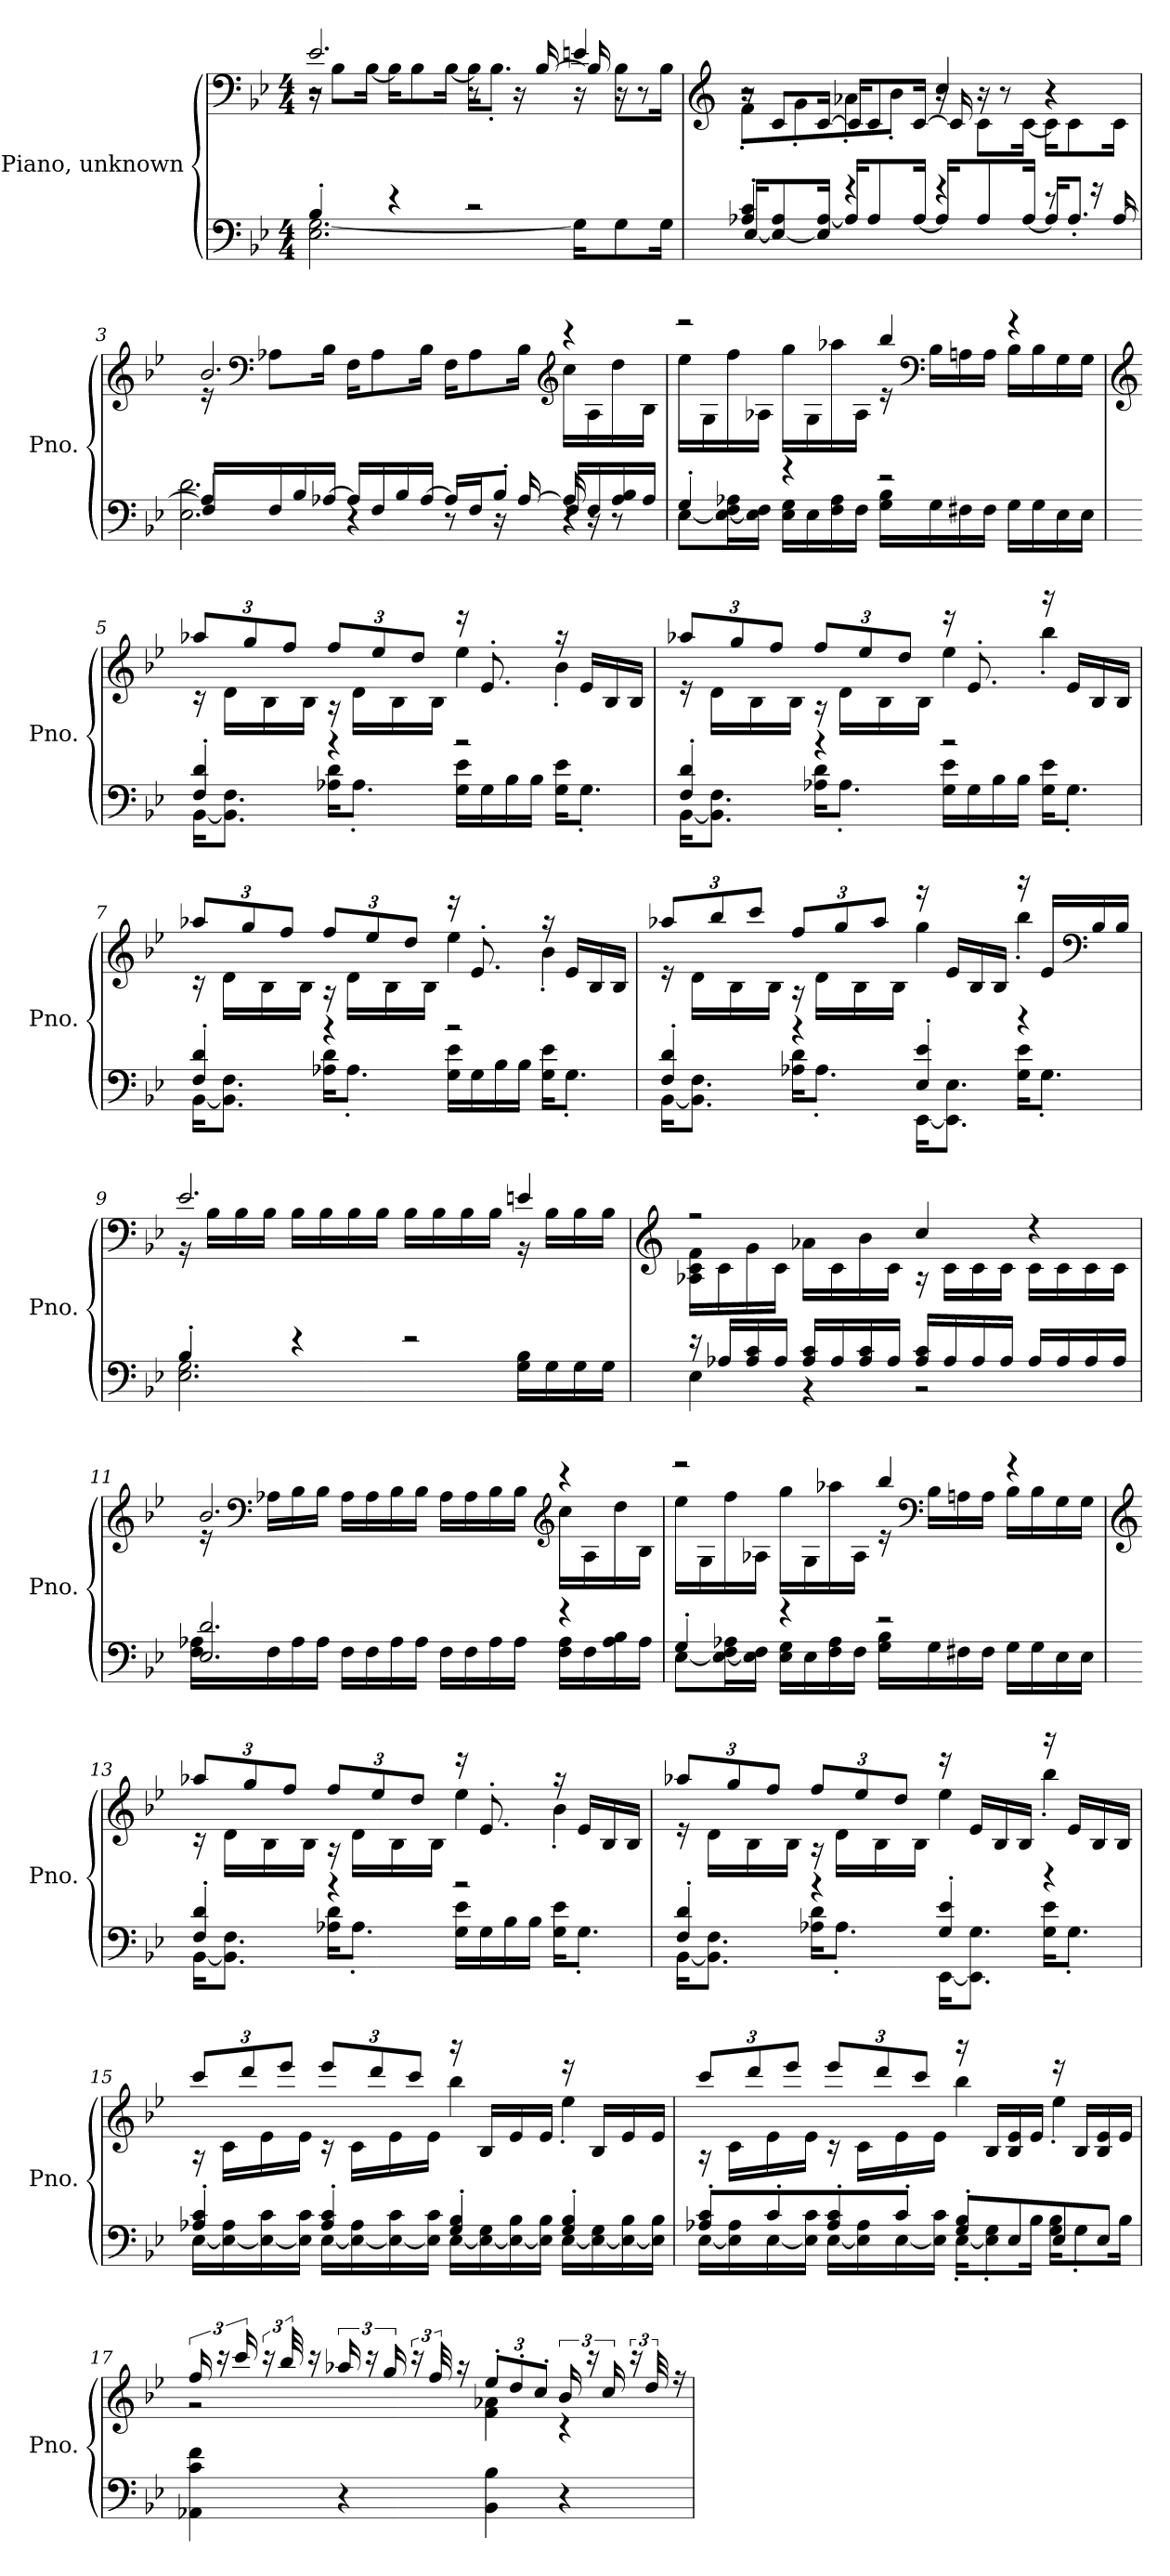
**kern	**kern
*part1	*part1
*staff2	*staff1
*I"Piano, unknown	*
*I'Pno.	*
*clefF4	*clefF4
*k[b-e-]	*k[b-e-]
*M4/4	*M4/4
*MM120	*MM120
=1	=1
*^	*^
*	*	*	*^
4B-'/	2.E-\ [2.G\	2.e-/	16r	2r
.	.	.	8B-\L	.
.	.	.	[16B-\Jk	.
4r	.	.	16B-\KL]	.
.	.	.	8B-\	.
.	.	.	[16B-\Jk	.
2r	.	.	16B-\KL]	8r
.	.	.	8.B-'\J	.
.	.	.	.	16r
.	.	.	.	[16B-/
.	16G\KL]	4en/	16r	16B-/]
.	8G\	.	8B-\L	16r
.	.	.	.	8r
.	16G\Jk	.	16B-\Jk	.
=2	=2	=2	=2	=2
*	*	*clefG2	*	*
4A-X/' 4c/'	[16E-/KL	2r	8f'\L	16r
.	8E-/_ 8A-/	.	.	8c/L
.	.	.	8g'\	.
.	16E-/] [16A-/Jk	.	.	[16c/Jk
4r	16A-/KL]	.	8a-X'\	16c/KL]
.	8A-/	.	.	8c/
.	.	.	8b-'\J	.
.	[16A-/Jk	.	.	[16c/Jk
4r	16A-/KL]	4cc/	16r	16c/]
.	8A-/	.	8c\L	16r
.	.	.	.	8r
.	[16A-/Jk	.	[16c\Jk	.
8r	16A-/KL]	4r	16c\KL]	4r
.	8.A-'/J	.	8c\	.
16r	.	.	.	.
[16A-/	.	.	16c\Jk	.
*	*	*	*v	*v
!!LO:LB:g=z
=3	=3	=3	=3
*	*^	*	*
4A-/]	2.E-\ 2.d\	16F/LL	2.b-/	16r
*	*	*	*clefF4	*
.	.	16F/	.	8A-X\L
.	.	16B-/	.	.
.	.	[16A-X/JJ	.	16B-\Jk
4r	.	16A-/LL]	.	16F\KL
.	.	16F/	.	8A-\
.	.	16B-/	.	.
.	.	[16A-/JJ	.	16B-\Jk
8r	.	16A-/LL]	.	16F\KL
.	.	16F/J	.	8A-\
16r	.	8B-'/J	.	.
[16A-/	.	.	.	16B-\Jk
*	*	*	*clefG2	*
16A-/]	4r	16F/LL	4r	16cc\LL
16r	.	16F/	.	16A-\
8r	.	16A-/ 16B-/	.	16dd\
.	.	16A-/JJ	.	16B-\JJ
*	*v	*v	*	*
=4	=4	=4	=4
4G'/	[8E-\L	2r	16ee-\LL
.	.	.	16G\
.	16E-\_ 16F\ 16A-X\L	.	16ff\
.	16E-\] 16F\JJ	.	16A-X\JJ
4r	16E-\ 16G\LL	.	16gg\LL
.	16E-\	.	16G\
.	16F\ 16A-\	.	16aa-X\
.	16F\JJ	.	16A-\JJ
2r	16G\ 16B-\LL	4bb-/	16r
*	*	*clefF4	*
.	16G\	.	16B-\LL
.	16F#X\	.	16An\
.	16F#\JJ	.	16A\JJ
.	16G\LL	4r	16B-\LL
.	16G\	.	16B-\
.	16E-\	.	16G\
.	16E-\JJ	.	16G\JJ
!!LO:LB:g=z	!!
=5	=5	=5	=5
*	*	*clefG2	*
*	*	*Xbrackettup	*
4F/' 4d/'	[16BB-\KL	12aa-X/L	16r
.	8.BB-\] 8.F\J	.	16d\LL
.	.	12gg/	.
.	.	.	16B-\
.	.	12ff/J	.
.	.	.	16B-\JJ
4r	16A-X\ 16d\KL	12ff/L	16r
.	8.A-'\J	.	16d\LL
.	.	12ee-/	.
.	.	.	16B-\
.	.	12dd/J	.
.	.	.	16B-\JJ
2r	16G\ 16e-\LL	16r	4ee-\
.	16G\	8.e-'/	.
.	16B-\	.	.
.	16B-\JJ	.	.
.	16G\ 16e-\KL	16r	4b-'\
.	8.G'\J	16e-/LL	.
.	.	16B-/	.
.	.	16B-/JJ	.
=6	=6	=6	=6
4F/' 4d/'	[16BB-\KL	12aa-X/L	16r
.	8.BB-\] 8.F\J	.	16d\LL
.	.	12gg/	.
.	.	.	16B-\
.	.	12ff/J	.
.	.	.	16B-\JJ
4r	16A-X\ 16d\KL	12ff/L	16r
.	8.A-'\J	.	16d\LL
.	.	12ee-/	.
.	.	.	16B-\
.	.	12dd/J	.
.	.	.	16B-\JJ
2r	16G\ 16e-\LL	16r	4ee-\
.	16G\	8.e-'/	.
.	16B-\	.	.
.	16B-\JJ	.	.
.	16G\ 16e-\KL	16r	4bb-'\
.	8.G'\J	16e-/LL	.
.	.	16B-/	.
.	.	16B-/JJ	.
!!LO:LB:g=z	!!
=7	=7	=7	=7
4F/' 4d/'	[16BB-\KL	12aa-X/L	16r
.	8.BB-\] 8.F\J	.	16d\LL
.	.	12gg/	.
.	.	.	16B-\
.	.	12ff/J	.
.	.	.	16B-\JJ
4r	16A-X\ 16d\KL	12ff/L	16r
.	8.A-'\J	.	16d\LL
.	.	12ee-/	.
.	.	.	16B-\
.	.	12dd/J	.
.	.	.	16B-\JJ
2r	16G\ 16e-\LL	16r	4ee-\
.	16G\	8.e-'/	.
.	16B-\	.	.
.	16B-\JJ	.	.
.	16G\ 16e-\KL	16r	4b-'\
.	8.G'\J	16e-/LL	.
.	.	16B-/	.
.	.	16B-/JJ	.
=8	=8	=8	=8
4F/' 4d/'	[16BB-\KL	12aa-X/L	16r
.	8.BB-\] 8.F\J	.	16d\LL
.	.	12bb-/	.
.	.	.	16B-\
.	.	12ccc/J	.
.	.	.	16B-\JJ
4r	16A-X\ 16d\KL	12ff/L	16r
.	8.A-'\J	.	16d\LL
.	.	12gg/	.
.	.	.	16B-\
.	.	12aa-/J	.
.	.	.	16B-\JJ
4E-/' 4e-/'	[16EE-\KL	16r	4gg\
.	8.EE-\] 8.E-\J	16e-/LL	.
.	.	16B-/	.
.	.	16B-/JJ	.
4r	16G\ 16e-\KL	16r	4bb-'\
.	8.G'\J	16e-/LL	.
*	*	*clefF4	*
.	.	16B-/	.
.	.	16B-/JJ	.
!!LO:LB:g=z	!!
=9	=9	=9	=9
4B-'/	2.E-\ 2.G\	2.e-/	16r
.	.	.	16B-\LL
.	.	.	16B-\
.	.	.	16B-\JJ
4r	.	.	16B-\LL
.	.	.	16B-\
.	.	.	16B-\
.	.	.	16B-\JJ
2r	.	.	16B-\LL
.	.	.	16B-\
.	.	.	16B-\
.	.	.	16B-\JJ
.	16G\ 16B-\LL	4en/	16r
.	16G\	.	16B-\LL
.	16G\	.	16B-\
.	16G\JJ	.	16B-\JJ
=10	=10	=10	=10
*	*	*clefG2	*
16r	4E-\	2r	16A-X\ 16c\ 16f\LL
16A-X/LL	.	.	16c\
16A-/ 16c/	.	.	16g\
16A-/JJ	.	.	16c\JJ
16A-/ 16c/LL	4r	.	16a-X\LL
16A-/	.	.	16c\
16A-/ 16c/	.	.	16b-\
16A-/JJ	.	.	16c\JJ
16A-/ 16c/LL	2r	4cc/	16r
16A-/	.	.	16c\LL
16A-/	.	.	16c\
16A-/JJ	.	.	16c\JJ
16A-/LL	.	4r	16c\LL
16A-/	.	.	16c\
16A-/	.	.	16c\
16A-/JJ	.	.	16c\JJ
!!LO:LB:g=z	!!
=11	=11	=11	=11
2.E-/ 2.d/	16F\ 16A-X\LL	2.b-/	16r
*	*	*clefF4	*
.	16F\	.	16A-X\LL
.	16A-\	.	16B-\
.	16A-\JJ	.	16B-\JJ
.	16F\LL	.	16A-\LL
.	16F\	.	16A-\
.	16A-\	.	16B-\
.	16A-\JJ	.	16B-\JJ
.	16F\LL	.	16A-\LL
.	16F\	.	16A-\
.	16A-\	.	16B-\
.	16A-\JJ	.	16B-\JJ
*	*	*clefG2	*
4r	16F\ 16A-\LL	4r	16cc\LL
.	16F\	.	16A-\
.	16A-\ 16B-\	.	16dd\
.	16A-\JJ	.	16B-\JJ
=12	=12	=12	=12
4G'/	[8E-\L	2r	16ee-\LL
.	.	.	16G\
.	16E-\_ 16F\ 16A-X\L	.	16ff\
.	16E-\] 16F\JJ	.	16A-X\JJ
4r	16E-\ 16G\LL	.	16gg\LL
.	16E-\	.	16G\
.	16F\ 16A-\	.	16aa-X\
.	16F\JJ	.	16A-\JJ
2r	16G\ 16B-\LL	4bb-/	16r
*	*	*clefF4	*
.	16G\	.	16B-\LL
.	16F#X\	.	16An\
.	16F#\JJ	.	16A\JJ
.	16G\LL	4r	16B-\LL
.	16G\	.	16B-\
.	16E-\	.	16G\
.	16E-\JJ	.	16G\JJ
!!LO:PB:g=z	!!
=13	=13	=13	=13
*	*	*clefG2	*
4F/' 4d/'	[16BB-\KL	12aa-X/L	16r
.	8.BB-\] 8.F\J	.	16d\LL
.	.	12gg/	.
.	.	.	16B-\
.	.	12ff/J	.
.	.	.	16B-\JJ
4r	16A-X\ 16d\KL	12ff/L	16r
.	8.A-'\J	.	16d\LL
.	.	12ee-/	.
.	.	.	16B-\
.	.	12dd/J	.
.	.	.	16B-\JJ
2r	16G\ 16e-\LL	16r	4ee-\
.	16G\	8.e-'/	.
.	16B-\	.	.
.	16B-\JJ	.	.
.	16G\ 16e-\KL	16r	4b-'\
.	8.G'\J	16e-/LL	.
.	.	16B-/	.
.	.	16B-/JJ	.
=14	=14	=14	=14
4F/' 4d/'	[16BB-\KL	12aa-X/L	16r
.	8.BB-\] 8.F\J	.	16d\LL
.	.	12gg/	.
.	.	.	16B-\
.	.	12ff/J	.
.	.	.	16B-\JJ
4r	16A-X\ 16d\KL	12ff/L	16r
.	8.A-'\J	.	16d\LL
.	.	12ee-/	.
.	.	.	16B-\
.	.	12dd/J	.
.	.	.	16B-\JJ
4G/' 4e-/'	[16EE-\KL	16r	4ee-\
.	8.EE-\] 8.G\J	16e-/LL	.
.	.	16B-/	.
.	.	16B-/JJ	.
4r	16G\ 16e-\KL	16r	4bb-'\
.	8.G'\J	16e-/LL	.
.	.	16B-/	.
.	.	16B-/JJ	.
!!LO:LB:g=z	!!
=15	=15	=15	=15
4A-X/' 4c/'	[16E-\LL	12ccc/L	16r
.	16E-\_ 16A-\	.	16c\LL
.	.	12ddd/	.
.	16E-\_ 16c\	.	16e-\
.	.	12eee-/J	.
.	16E-\] 16c\JJ	.	16e-\JJ
4A-/' 4c/'	[16E-\LL	12eee-/L	16r
.	16E-\_ 16A-\	.	16c\LL
.	.	12ddd/	.
.	16E-\_ 16c\	.	16e-\
.	.	12ccc/J	.
.	16E-\] 16c\JJ	.	16e-\JJ
4G/' 4B-/'	[16E-\LL	16r	4bb-\
.	16E-\_ 16G\	16B-/LL	.
.	16E-\_ 16B-\	16e-/	.
.	16E-\] 16B-\JJ	16e-/JJ	.
4G/' 4B-/'	[16E-\LL	16r	4ee-'\
.	16E-\_ 16G\	16B-/LL	.
.	16E-\_ 16B-\	16e-/	.
.	16E-\] 16B-\JJ	16e-/JJ	.
!!LO:LB:g=z	!!
=16	=16	=16	=16
8A-X/' 8c/'L	[16E-\LL	12ccc/L	16r
.	16E-\] 16A-\	.	16c\LL
.	.	12ddd/	.
8c'/	[16E-\	.	16e-\
.	.	12eee-/J	.
.	16E-\] 16c\JJ	.	16e-\JJ
8A-/' 8c/'	[16E-\LL	12eee-/L	16r
.	16E-\] 16A-\	.	16c\LL
.	.	12ddd/	.
8c'/J	[16E-\	.	16e-\
.	.	12ccc/J	.
.	16E-\] 16c\JJ	.	16e-\JJ
8G/' 8B-/'L	[16E-'\KL	16r	4bb-\
.	8E-\]' 8G\'	16B-/LL	.
8E-/	.	16B-/ 16e-/	.
.	16B-\Jk	16e-/JJ	.
8E-/	16G\ 16B-\KL	16r	4ee-'\
.	8G'\	16B-/LL	.
8E-/J	.	16B-/ 16e-/	.
.	16B-\Jk	16e-/JJ	.
*v	*v	*	*
!!LO:LB:g=z	!!
=17	=17	=17
*	*brackettup	*
4AA-X\ 4c\ 4f\	24ff/	2r
.	24r	.
.	24ccc/	.
.	24r	.
.	48bb-/	.
.	16r	.
4r	24aa-X/	.
.	24r	.
.	24gg/	.
.	24r	.
.	48ff/	.
.	16r	.
*	*Xbrackettup	*
4BB-\ 4B-\	12ee-'/L	4f\ 4a-X\
.	12dd'/	.
.	12cc'/J	.
*	*brackettup	*
4r	24b-/	4r
.	24r	.
.	24cc/	.
.	24r	.
.	48dd/	.
.	16r	.
*	*v	*v
=	=
*-	*-
